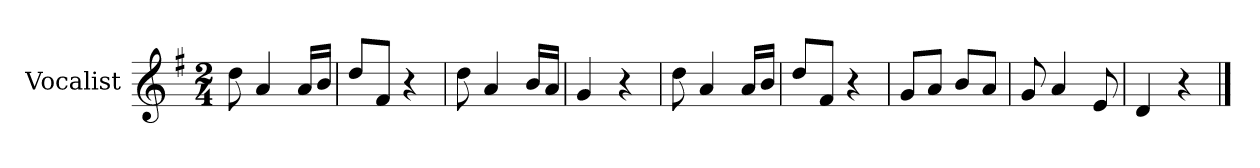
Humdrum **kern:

**kern
*part1
*staff1
*I"Vocalist
*k[f#]
*G:
*M2/4
=
8dd
4a
16aLL
16bJJ
=1
8ddL
8f#J
4r
=2
8dd
4a
16bLL
16aJJ
=3
4g
4r
=4
8dd
4a
16aLL
16bJJ
=5
8ddL
8f#J
4r
=6
8gL
8aJ
8bL
8aJ
=7
8g
4a
8e
=8
4d
4r
==
*-
